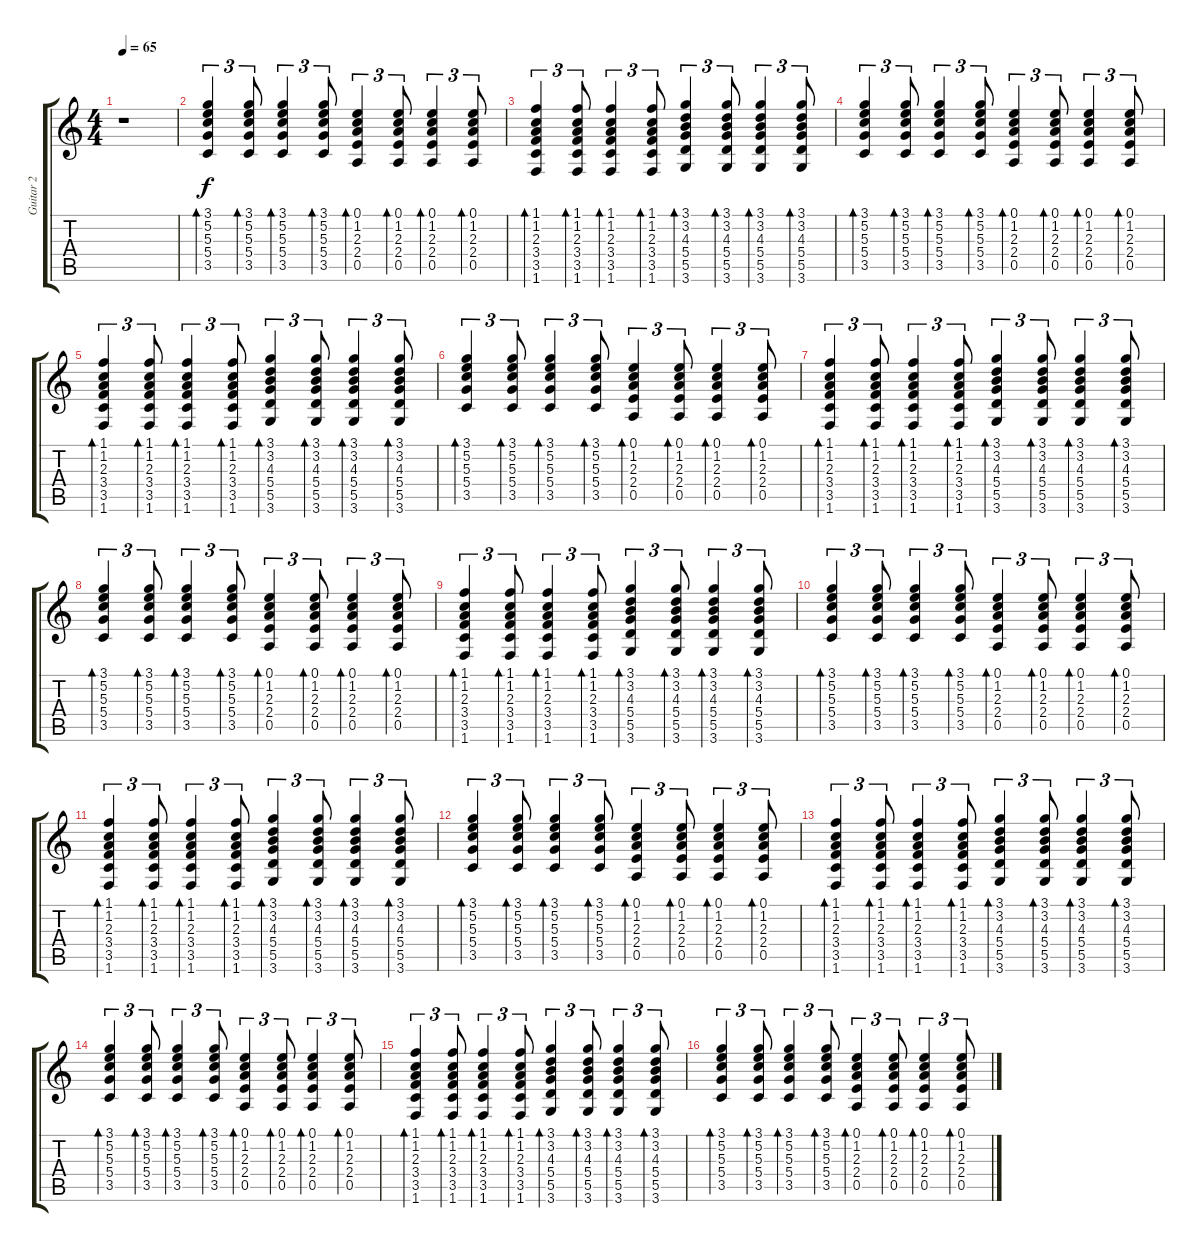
\track ("Guitar 2" "Guitar 2") {instrument acousticguitarnylon}
\staff {score tabs}
\tuning (E4 B3 G3 D3 A2 E2) {hide}
\ts (4 4)
\tempo 65
\clef g2
\ks c
r.1{dy f instrument acousticguitarnylon} |
(3.1 5.2 5.3 5.4 3.5).4{tu (3 2) bd 60} (3.1 5.2 5.3 5.4 3.5).8{tu (3 2) bd 60} (3.1 5.2 5.3 5.4 3.5).4{tu (3 2) bd 60} (3.1 5.2 5.3 5.4 3.5).8{tu (3 2) bd 60} (0.1 1.2 2.3 2.4 0.5).4{tu (3 2) bd 60} (0.1 1.2 2.3 2.4 0.5).8{tu (3 2) bd 60} (0.1 1.2 2.3 2.4 0.5).4{tu (3 2) bd 60} (0.1 1.2 2.3 2.4 0.5).8{tu (3 2) bd 60} |
(1.1 1.2 2.3 3.4 3.5 1.6).4{tu (3 2) bd 60} (1.1 1.2 2.3 3.4 3.5 1.6).8{tu (3 2) bd 60} (1.1 1.2 2.3 3.4 3.5 1.6).4{tu (3 2) bd 60} (1.1 1.2 2.3 3.4 3.5 1.6).8{tu (3 2) bd 60} (3.1 3.2 4.3 5.4 5.5 3.6).4{tu (3 2) bd 60} (3.1 3.2 4.3 5.4 5.5 3.6).8{tu (3 2) bd 60} (3.1 3.2 4.3 5.4 5.5 3.6).4{tu (3 2) bd 60} (3.1 3.2 4.3 5.4 5.5 3.6).8{tu (3 2) bd 60} |
(3.1 5.2 5.3 5.4 3.5).4{tu (3 2) bd 60} (3.1 5.2 5.3 5.4 3.5).8{tu (3 2) bd 60} (3.1 5.2 5.3 5.4 3.5).4{tu (3 2) bd 60} (3.1 5.2 5.3 5.4 3.5).8{tu (3 2) bd 60} (0.1 1.2 2.3 2.4 0.5).4{tu (3 2) bd 60} (0.1 1.2 2.3 2.4 0.5).8{tu (3 2) bd 60} (0.1 1.2 2.3 2.4 0.5).4{tu (3 2) bd 60} (0.1 1.2 2.3 2.4 0.5).8{tu (3 2) bd 60} |
(1.1 1.2 2.3 3.4 3.5 1.6).4{tu (3 2) bd 60} (1.1 1.2 2.3 3.4 3.5 1.6).8{tu (3 2) bd 60} (1.1 1.2 2.3 3.4 3.5 1.6).4{tu (3 2) bd 60} (1.1 1.2 2.3 3.4 3.5 1.6).8{tu (3 2) bd 60} (3.1 3.2 4.3 5.4 5.5 3.6).4{tu (3 2) bd 60} (3.1 3.2 4.3 5.4 5.5 3.6).8{tu (3 2) bd 60} (3.1 3.2 4.3 5.4 5.5 3.6).4{tu (3 2) bd 60} (3.1 3.2 4.3 5.4 5.5 3.6).8{tu (3 2) bd 60} |
(3.1 5.2 5.3 5.4 3.5).4{tu (3 2) bd 60} (3.1 5.2 5.3 5.4 3.5).8{tu (3 2) bd 60} (3.1 5.2 5.3 5.4 3.5).4{tu (3 2) bd 60} (3.1 5.2 5.3 5.4 3.5).8{tu (3 2) bd 60} (0.1 1.2 2.3 2.4 0.5).4{tu (3 2) bd 60} (0.1 1.2 2.3 2.4 0.5).8{tu (3 2) bd 60} (0.1 1.2 2.3 2.4 0.5).4{tu (3 2) bd 60} (0.1 1.2 2.3 2.4 0.5).8{tu (3 2) bd 60} |
(1.1 1.2 2.3 3.4 3.5 1.6).4{tu (3 2) bd 60} (1.1 1.2 2.3 3.4 3.5 1.6).8{tu (3 2) bd 60} (1.1 1.2 2.3 3.4 3.5 1.6).4{tu (3 2) bd 60} (1.1 1.2 2.3 3.4 3.5 1.6).8{tu (3 2) bd 60} (3.1 3.2 4.3 5.4 5.5 3.6).4{tu (3 2) bd 60} (3.1 3.2 4.3 5.4 5.5 3.6).8{tu (3 2) bd 60} (3.1 3.2 4.3 5.4 5.5 3.6).4{tu (3 2) bd 60} (3.1 3.2 4.3 5.4 5.5 3.6).8{tu (3 2) bd 60} |
(3.1 5.2 5.3 5.4 3.5).4{tu (3 2) bd 60} (3.1 5.2 5.3 5.4 3.5).8{tu (3 2) bd 60} (3.1 5.2 5.3 5.4 3.5).4{tu (3 2) bd 60} (3.1 5.2 5.3 5.4 3.5).8{tu (3 2) bd 60} (0.1 1.2 2.3 2.4 0.5).4{tu (3 2) bd 60} (0.1 1.2 2.3 2.4 0.5).8{tu (3 2) bd 60} (0.1 1.2 2.3 2.4 0.5).4{tu (3 2) bd 60} (0.1 1.2 2.3 2.4 0.5).8{tu (3 2) bd 60} |
(1.1 1.2 2.3 3.4 3.5 1.6).4{tu (3 2) bd 60} (1.1 1.2 2.3 3.4 3.5 1.6).8{tu (3 2) bd 60} (1.1 1.2 2.3 3.4 3.5 1.6).4{tu (3 2) bd 60} (1.1 1.2 2.3 3.4 3.5 1.6).8{tu (3 2) bd 60} (3.1 3.2 4.3 5.4 5.5 3.6).4{tu (3 2) bd 60} (3.1 3.2 4.3 5.4 5.5 3.6).8{tu (3 2) bd 60} (3.1 3.2 4.3 5.4 5.5 3.6).4{tu (3 2) bd 60} (3.1 3.2 4.3 5.4 5.5 3.6).8{tu (3 2) bd 60} |
(3.1 5.2 5.3 5.4 3.5).4{tu (3 2) bd 60} (3.1 5.2 5.3 5.4 3.5).8{tu (3 2) bd 60} (3.1 5.2 5.3 5.4 3.5).4{tu (3 2) bd 60} (3.1 5.2 5.3 5.4 3.5).8{tu (3 2) bd 60} (0.1 1.2 2.3 2.4 0.5).4{tu (3 2) bd 60} (0.1 1.2 2.3 2.4 0.5).8{tu (3 2) bd 60} (0.1 1.2 2.3 2.4 0.5).4{tu (3 2) bd 60} (0.1 1.2 2.3 2.4 0.5).8{tu (3 2) bd 60} |
(1.1 1.2 2.3 3.4 3.5 1.6).4{tu (3 2) bd 60} (1.1 1.2 2.3 3.4 3.5 1.6).8{tu (3 2) bd 60} (1.1 1.2 2.3 3.4 3.5 1.6).4{tu (3 2) bd 60} (1.1 1.2 2.3 3.4 3.5 1.6).8{tu (3 2) bd 60} (3.1 3.2 4.3 5.4 5.5 3.6).4{tu (3 2) bd 60} (3.1 3.2 4.3 5.4 5.5 3.6).8{tu (3 2) bd 60} (3.1 3.2 4.3 5.4 5.5 3.6).4{tu (3 2) bd 60} (3.1 3.2 4.3 5.4 5.5 3.6).8{tu (3 2) bd 60} |
(3.1 5.2 5.3 5.4 3.5).4{tu (3 2) bd 60} (3.1 5.2 5.3 5.4 3.5).8{tu (3 2) bd 60} (3.1 5.2 5.3 5.4 3.5).4{tu (3 2) bd 60} (3.1 5.2 5.3 5.4 3.5).8{tu (3 2) bd 60} (0.1 1.2 2.3 2.4 0.5).4{tu (3 2) bd 60} (0.1 1.2 2.3 2.4 0.5).8{tu (3 2) bd 60} (0.1 1.2 2.3 2.4 0.5).4{tu (3 2) bd 60} (0.1 1.2 2.3 2.4 0.5).8{tu (3 2) bd 60} |
(1.1 1.2 2.3 3.4 3.5 1.6).4{tu (3 2) bd 60} (1.1 1.2 2.3 3.4 3.5 1.6).8{tu (3 2) bd 60} (1.1 1.2 2.3 3.4 3.5 1.6).4{tu (3 2) bd 60} (1.1 1.2 2.3 3.4 3.5 1.6).8{tu (3 2) bd 60} (3.1 3.2 4.3 5.4 5.5 3.6).4{tu (3 2) bd 60} (3.1 3.2 4.3 5.4 5.5 3.6).8{tu (3 2) bd 60} (3.1 3.2 4.3 5.4 5.5 3.6).4{tu (3 2) bd 60} (3.1 3.2 4.3 5.4 5.5 3.6).8{tu (3 2) bd 60} |
(3.1 5.2 5.3 5.4 3.5).4{tu (3 2) bd 60} (3.1 5.2 5.3 5.4 3.5).8{tu (3 2) bd 60} (3.1 5.2 5.3 5.4 3.5).4{tu (3 2) bd 60} (3.1 5.2 5.3 5.4 3.5).8{tu (3 2) bd 60} (0.1 1.2 2.3 2.4 0.5).4{tu (3 2) bd 60} (0.1 1.2 2.3 2.4 0.5).8{tu (3 2) bd 60} (0.1 1.2 2.3 2.4 0.5).4{tu (3 2) bd 60} (0.1 1.2 2.3 2.4 0.5).8{tu (3 2) bd 60} |
(1.1 1.2 2.3 3.4 3.5 1.6).4{tu (3 2) bd 60} (1.1 1.2 2.3 3.4 3.5 1.6).8{tu (3 2) bd 60} (1.1 1.2 2.3 3.4 3.5 1.6).4{tu (3 2) bd 60} (1.1 1.2 2.3 3.4 3.5 1.6).8{tu (3 2) bd 60} (3.1 3.2 4.3 5.4 5.5 3.6).4{tu (3 2) bd 60} (3.1 3.2 4.3 5.4 5.5 3.6).8{tu (3 2) bd 60} (3.1 3.2 4.3 5.4 5.5 3.6).4{tu (3 2) bd 60} (3.1 3.2 4.3 5.4 5.5 3.6).8{tu (3 2) bd 60} |
(3.1 5.2 5.3 5.4 3.5).4{tu (3 2) bd 60} (3.1 5.2 5.3 5.4 3.5).8{tu (3 2) bd 60} (3.1 5.2 5.3 5.4 3.5).4{tu (3 2) bd 60} (3.1 5.2 5.3 5.4 3.5).8{tu (3 2) bd 60} (0.1 1.2 2.3 2.4 0.5).4{tu (3 2) bd 60} (0.1 1.2 2.3 2.4 0.5).8{tu (3 2) bd 60} (0.1 1.2 2.3 2.4 0.5).4{tu (3 2) bd 60} (0.1 1.2 2.3 2.4 0.5).8{tu (3 2) bd 60}
